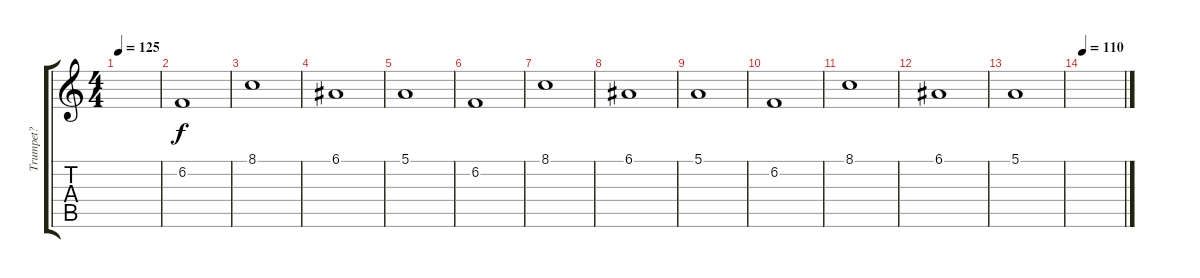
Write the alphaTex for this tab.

\track ("Trumpet?" "Trumpet?") {instrument trumpet}
\staff {score tabs}
\tuning (E4 B3 G3 D3 A2 E2) {hide}
\ts (4 4)
\tempo 125
\clef g2
\ks c
|
6.2.1 |
8.1.1 |
6.1.1 |
5.1.1 |
6.2.1 |
8.1.1 |
6.1.1 |
5.1.1 |
6.2.1 |
8.1.1 |
6.1.1 |
5.1.1 |
\tempo 110
